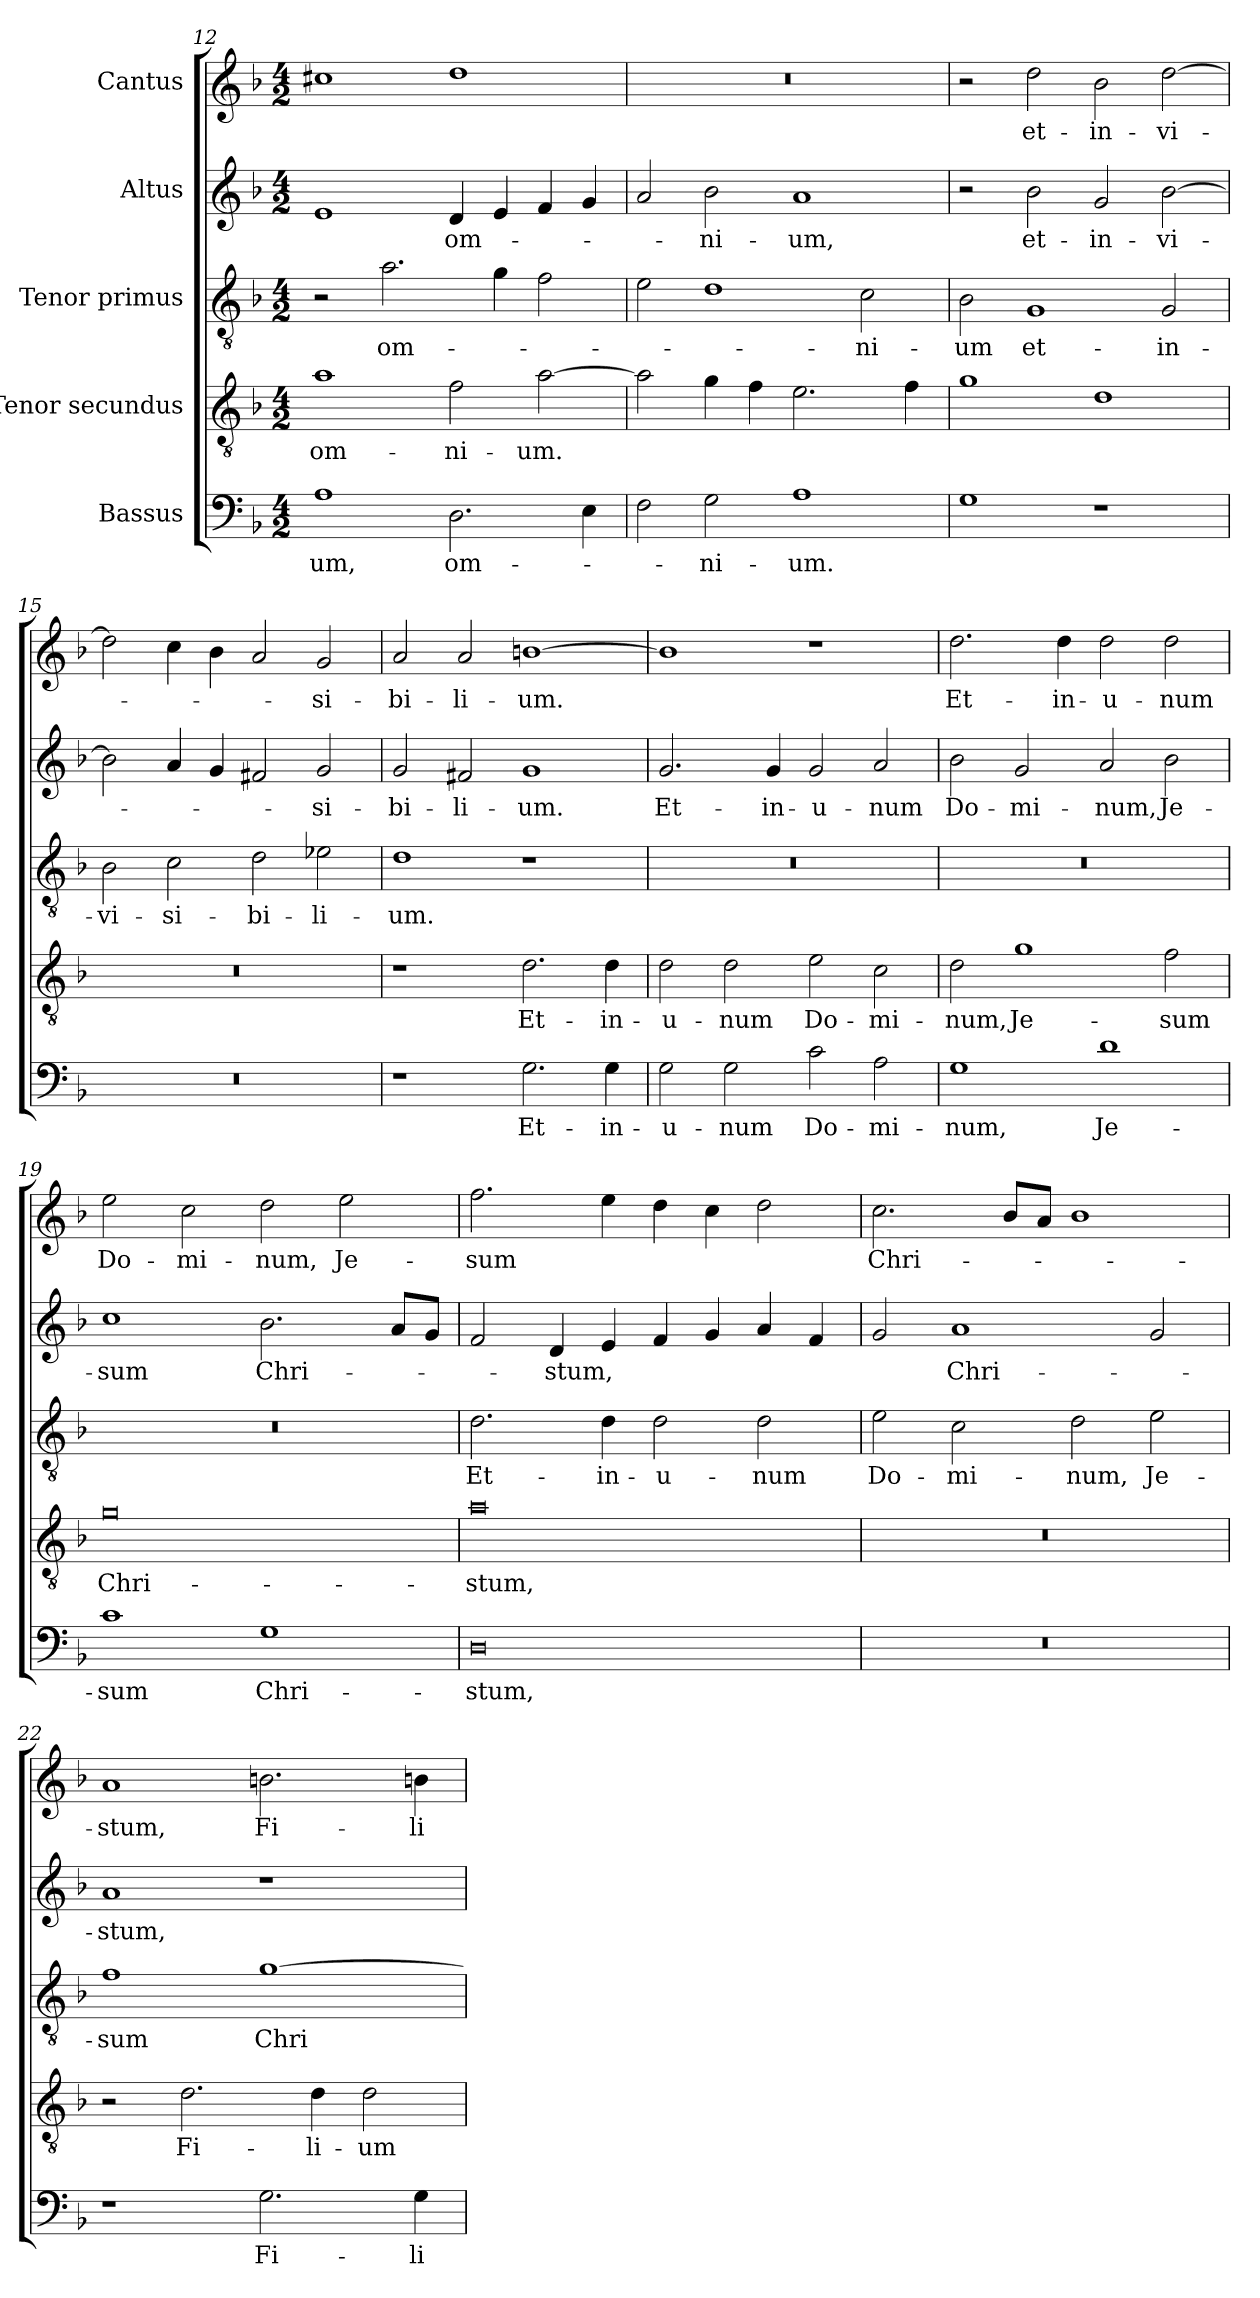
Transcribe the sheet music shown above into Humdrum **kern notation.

**kern	**text	**kern	**text	**kern	**text	**kern	**text	**kern	**text
*part5	*part5	*part4	*part4	*part3	*part3	*part2	*part2	*part1	*part1
*staff5	*staff5	*staff4	*staff4	*staff3	*staff3	*staff2	*staff2	*staff1	*staff1
*I"Bassus	*	*I"Tenor secundus	*	*I"Tenor primus	*	*I"Altus	*	*I"Cantus	*
*clefF4	*	*clefGv2	*	*clefGv2	*	*clefG2	*	*clefG2	*
*k[b-]	*	*k[b-]	*	*k[b-]	*	*k[b-]	*	*k[b-]	*
*M4/2	*	*M4/2	*	*M4/2	*	*M4/2	*	*M4/2	*
=12	=12	=12	=12	=12	=12	=12	=12	=12	=12
1A\	-um,	1a\	om-	2r	.	1e/	.	1cc#X\	.
.	.	.	.	2.a\	om-	.	.	.	.
2.D\	om-	2f\	-ni-	.	.	4d/	om-	1dd\	.
.	.	.	.	4g\	.	4e/	.	.	.
.	.	[2a\	-um.	2f\	.	4f/	.	.	.
4E\	.	.	.	.	.	4g/	.	.	.
=13	=13	=13	=13	=13	=13	=13	=13	=13	=13
2F\	.	2a\]	.	2e\	.	2a/	.	0r	.
2G\	-ni-	4g\	.	1d\	.	2b-\	-ni-	.	.
.	.	4f\	.	.	.	.	.	.	.
1A\	-um.	2.e\	.	.	.	1a/	-um,	.	.
.	.	.	.	2c\	-ni-	.	.	.	.
.	.	4f\	.	.	.	.	.	.	.
=14	=14	=14	=14	=14	=14	=14	=14	=14	=14
1G\	.	1g\	.	2B-\	-um	2r	.	2r	.
.	.	.	.	1G/	et-	2b-\	et-	2dd\	et-
1r	.	1d\	.	.	.	2g/	in-	2b-\	in-
.	.	.	.	2G/	in-	[2b-\	-vi-	[2dd\	-vi-
=15	=15	=15	=15	=15	=15	=15	=15	=15	=15
0r	.	0r	.	2B-\	-vi-	2b-\]	.	2dd\]	.
.	.	.	.	2c\	-si-	4a/	.	4cc\	.
.	.	.	.	.	.	4g/	.	4b-\	.
.	.	.	.	2d\	-bi-	2f#X/	.	2a/	.
.	.	.	.	2e-X\	-li-	2g/	-si-	2g/	-si-
=16	=16	=16	=16	=16	=16	=16	=16	=16	=16
1r	.	1r	.	1d\	-um.	2g/	-bi-	2a/	-bi-
.	.	.	.	.	.	2f#X/	-li-	2a/	-li-
2.G\	Et-	2.d\	Et-	1r	.	1g/	-um.	[1bn\	-um.
4G\	in-	4d\	in-	.	.	.	.	.	.
=17	=17	=17	=17	=17	=17	=17	=17	=17	=17
2G\	u-	2d\	u-	0r	.	2.g/	Et-	1bn\]	.
2G\	-num	2d\	-num	.	.	.	.	.	.
.	.	.	.	.	.	4g/	in-	.	.
2c\	Do-	2e\	Do-	.	.	2g/	u-	1r	.
2A\	-mi-	2c\	-mi-	.	.	2a/	-num	.	.
=18	=18	=18	=18	=18	=18	=18	=18	=18	=18
1G\	-num,	2d\	-num,	0r	.	2b-\	Do-	2.dd\	Et-
.	.	1g\	Je-	.	.	2g/	-mi-	.	.
.	.	.	.	.	.	.	.	4dd\	in-
1d\	Je-	.	.	.	.	2a/	-num,	2dd\	u-
.	.	2f\	-sum	.	.	2b-\	Je-	2dd\	-num
=19	=19	=19	=19	=19	=19	=19	=19	=19	=19
1c\	-sum	0g\	Chri-	0r	.	1cc\	-sum	2ee\	Do-
.	.	.	.	.	.	.	.	2cc\	-mi-
1G\	Chri-	.	.	.	.	2.b-\	Chri-	2dd\	-num,
.	.	.	.	.	.	.	.	2ee\	Je-
.	.	.	.	.	.	8a/L	.	.	.
.	.	.	.	.	.	8g/J	.	.	.
=20	=20	=20	=20	=20	=20	=20	=20	=20	=20
0D\	-stum,	0a\	-stum,	2.d\	Et-	2f/	.	2.ff\	-sum
.	.	.	.	.	.	4d/	-stum,	.	.
.	.	.	.	4d\	in-	4e/	.	4ee\	.
.	.	.	.	2d\	u-	4f/	.	4dd\	.
.	.	.	.	.	.	4g/	.	4cc\	.
.	.	.	.	2d\	-num	4a/	.	2dd\	.
.	.	.	.	.	.	4f/	.	.	.
=21	=21	=21	=21	=21	=21	=21	=21	=21	=21
0r	.	0r	.	2e\	Do-	2g/	.	2.cc\	Chri-
.	.	.	.	2c\	-mi-	1a/	Chri-	.	.
.	.	.	.	.	.	.	.	8b-/L	.
.	.	.	.	.	.	.	.	8a/J	.
.	.	.	.	2d\	-num,	.	.	1b-\	.
.	.	.	.	2e\	Je-	2g/	.	.	.
=22	=22	=22	=22	=22	=22	=22	=22	=22	=22
1r	.	2r	.	1f\	-sum	1a/	-stum,	1a/	-stum,
.	.	2.d\	Fi-	.	.	.	.	.	.
2.G\	Fi-	.	.	[1g\	Chri-	1r	.	2.bn\	Fi-
.	.	4d\	-li-	.	.	.	.	.	.
.	.	2d\	-um	.	.	.	.	.	.
4G\	-li-	.	.	.	.	.	.	4bn\	-li-
=	=	=	=	=	=	=	=	=	=
*-	*-	*-	*-	*-	*-	*-	*-	*-	*-
